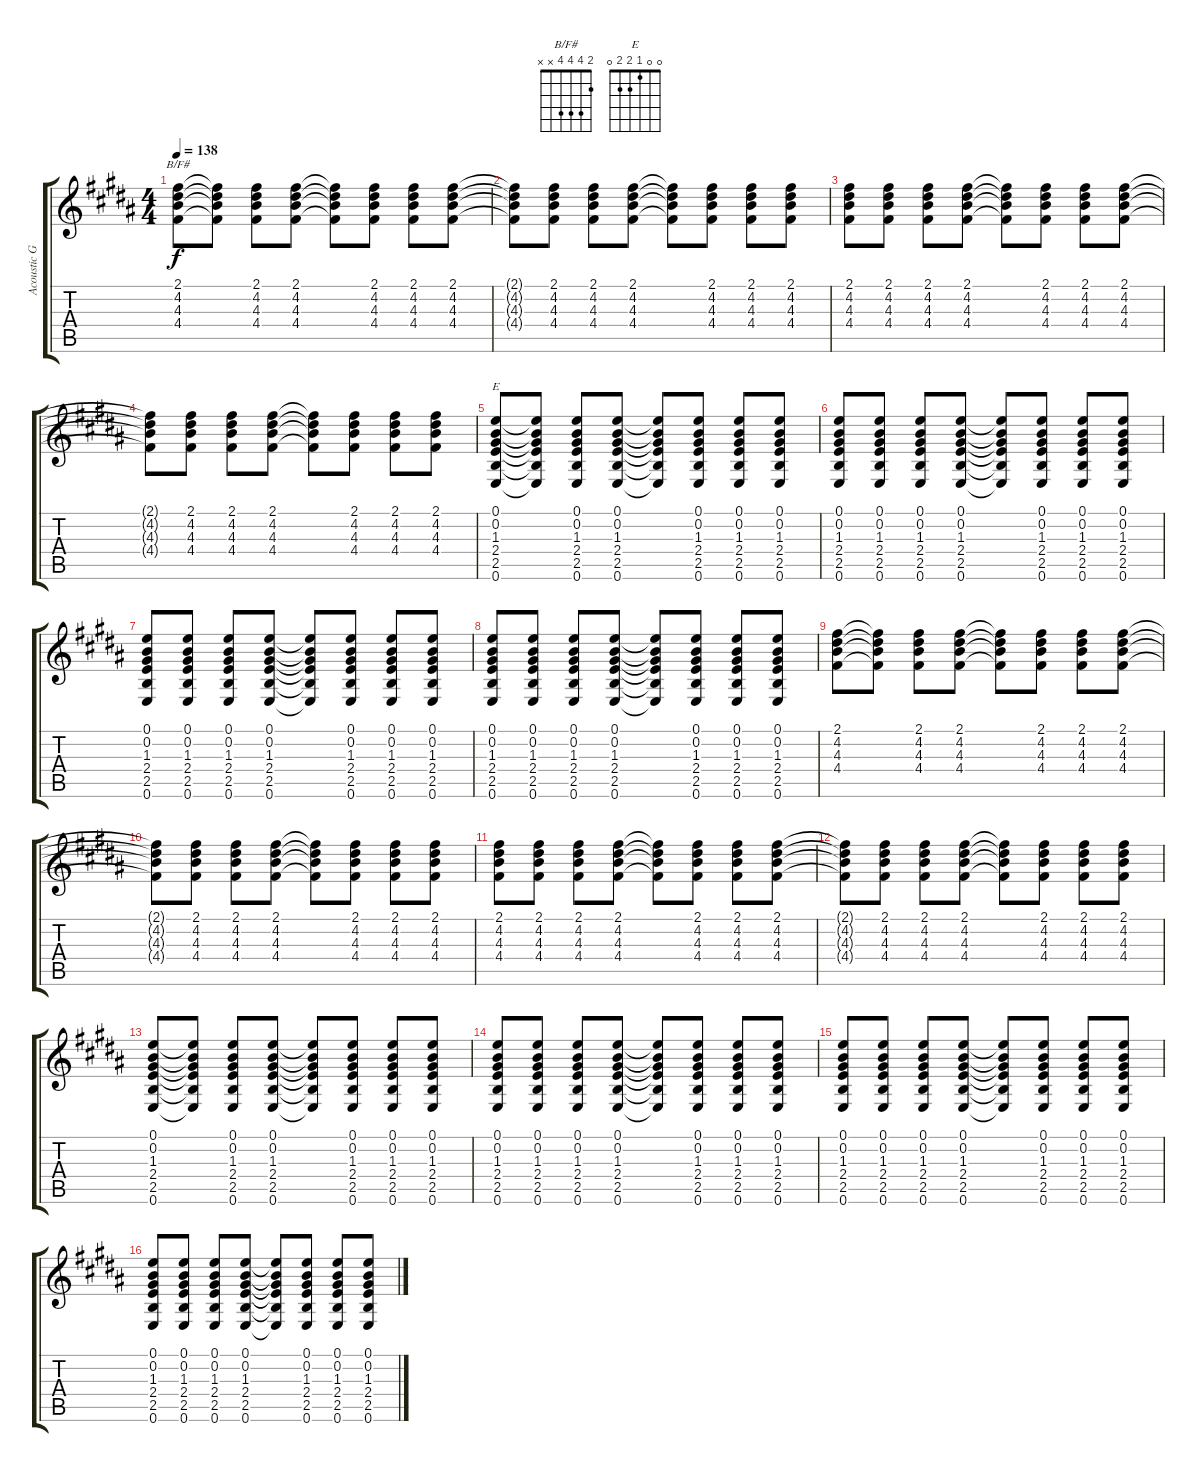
\track ("Acoustic Guitar 2" "Acoustic G") {instrument acousticguitarsteel}
\staff {score tabs}
\tuning (E4 B3 G3 D3 A2 E2) {hide}
\chord ("B/F#" 2 4 4 4 x x)
\chord ("E" 0 0 1 2 2 0)
\ts (4 4)
\tempo 138
\clef g2
\ks b
(2.1 4.2 4.3 4.4).8{ch "B/F#" dy f} (2.1{t} 4.2{t} 4.3{t} 4.4{t}).8 (2.1 4.2 4.3 4.4).8 (2.1 4.2 4.3 4.4).8 (2.1{t} 4.2{t} 4.3{t} 4.4{t}).8 (2.1 4.2 4.3 4.4).8 (2.1 4.2 4.3 4.4).8 (2.1 4.2 4.3 4.4).8 |
(2.1{t} 4.2{t} 4.3{t} 4.4{t}).8 (2.1 4.2 4.3 4.4).8 (2.1 4.2 4.3 4.4).8 (2.1 4.2 4.3 4.4).8 (2.1{t} 4.2{t} 4.3{t} 4.4{t}).8 (2.1 4.2 4.3 4.4).8 (2.1 4.2 4.3 4.4).8 (2.1 4.2 4.3 4.4).8 |
(2.1 4.2 4.3 4.4).8 (2.1 4.2 4.3 4.4).8 (2.1 4.2 4.3 4.4).8 (2.1 4.2 4.3 4.4).8 (2.1{t} 4.2{t} 4.3{t} 4.4{t}).8 (2.1 4.2 4.3 4.4).8 (2.1 4.2 4.3 4.4).8 (2.1 4.2 4.3 4.4).8 |
(2.1{t} 4.2{t} 4.3{t} 4.4{t}).8 (2.1 4.2 4.3 4.4).8 (2.1 4.2 4.3 4.4).8 (2.1 4.2 4.3 4.4).8 (2.1{t} 4.2{t} 4.3{t} 4.4{t}).8 (2.1 4.2 4.3 4.4).8 (2.1 4.2 4.3 4.4).8 (2.1 4.2 4.3 4.4).8 |
(0.1 0.2 1.3 2.4 2.5 0.6).8{ch "E"} (0.1{t} 0.2{t} 1.3{t} 2.4{t} 2.5{t} 0.6{t}).8 (0.1 0.2 1.3 2.4 2.5 0.6).8 (0.1 0.2 1.3 2.4 2.5 0.6).8 (0.1{t} 0.2{t} 1.3{t} 2.4{t} 2.5{t} 0.6{t}).8 (0.1 0.2 1.3 2.4 2.5 0.6).8 (0.1 0.2 1.3 2.4 2.5 0.6).8 (0.1 0.2 1.3 2.4 2.5 0.6).8 |
(0.1 0.2 1.3 2.4 2.5 0.6).8 (0.1 0.2 1.3 2.4 2.5 0.6).8 (0.1 0.2 1.3 2.4 2.5 0.6).8 (0.1 0.2 1.3 2.4 2.5 0.6).8 (0.1{t} 0.2{t} 1.3{t} 2.4{t} 2.5{t} 0.6{t}).8 (0.1 0.2 1.3 2.4 2.5 0.6).8 (0.1 0.2 1.3 2.4 2.5 0.6).8 (0.1 0.2 1.3 2.4 2.5 0.6).8 |
(0.1 0.2 1.3 2.4 2.5 0.6).8 (0.1 0.2 1.3 2.4 2.5 0.6).8 (0.1 0.2 1.3 2.4 2.5 0.6).8 (0.1 0.2 1.3 2.4 2.5 0.6).8 (0.1{t} 0.2{t} 1.3{t} 2.4{t} 2.5{t} 0.6{t}).8 (0.1 0.2 1.3 2.4 2.5 0.6).8 (0.1 0.2 1.3 2.4 2.5 0.6).8 (0.1 0.2 1.3 2.4 2.5 0.6).8 |
(0.1 0.2 1.3 2.4 2.5 0.6).8 (0.1 0.2 1.3 2.4 2.5 0.6).8 (0.1 0.2 1.3 2.4 2.5 0.6).8 (0.1 0.2 1.3 2.4 2.5 0.6).8 (0.1{t} 0.2{t} 1.3{t} 2.4{t} 2.5{t} 0.6{t}).8 (0.1 0.2 1.3 2.4 2.5 0.6).8 (0.1 0.2 1.3 2.4 2.5 0.6).8 (0.1 0.2 1.3 2.4 2.5 0.6).8 |
(2.1 4.2 4.3 4.4).8 (2.1{t} 4.2{t} 4.3{t} 4.4{t}).8 (2.1 4.2 4.3 4.4).8 (2.1 4.2 4.3 4.4).8 (2.1{t} 4.2{t} 4.3{t} 4.4{t}).8 (2.1 4.2 4.3 4.4).8 (2.1 4.2 4.3 4.4).8 (2.1 4.2 4.3 4.4).8 |
(2.1{t} 4.2{t} 4.3{t} 4.4{t}).8 (2.1 4.2 4.3 4.4).8 (2.1 4.2 4.3 4.4).8 (2.1 4.2 4.3 4.4).8 (2.1{t} 4.2{t} 4.3{t} 4.4{t}).8 (2.1 4.2 4.3 4.4).8 (2.1 4.2 4.3 4.4).8 (2.1 4.2 4.3 4.4).8 |
(2.1 4.2 4.3 4.4).8 (2.1 4.2 4.3 4.4).8 (2.1 4.2 4.3 4.4).8 (2.1 4.2 4.3 4.4).8 (2.1{t} 4.2{t} 4.3{t} 4.4{t}).8 (2.1 4.2 4.3 4.4).8 (2.1 4.2 4.3 4.4).8 (2.1 4.2 4.3 4.4).8 |
(2.1{t} 4.2{t} 4.3{t} 4.4{t}).8 (2.1 4.2 4.3 4.4).8 (2.1 4.2 4.3 4.4).8 (2.1 4.2 4.3 4.4).8 (2.1{t} 4.2{t} 4.3{t} 4.4{t}).8 (2.1 4.2 4.3 4.4).8 (2.1 4.2 4.3 4.4).8 (2.1 4.2 4.3 4.4).8 |
(0.1 0.2 1.3 2.4 2.5 0.6).8 (0.1{t} 0.2{t} 1.3{t} 2.4{t} 2.5{t} 0.6{t}).8 (0.1 0.2 1.3 2.4 2.5 0.6).8 (0.1 0.2 1.3 2.4 2.5 0.6).8 (0.1{t} 0.2{t} 1.3{t} 2.4{t} 2.5{t} 0.6{t}).8 (0.1 0.2 1.3 2.4 2.5 0.6).8 (0.1 0.2 1.3 2.4 2.5 0.6).8 (0.1 0.2 1.3 2.4 2.5 0.6).8 |
(0.1 0.2 1.3 2.4 2.5 0.6).8 (0.1 0.2 1.3 2.4 2.5 0.6).8 (0.1 0.2 1.3 2.4 2.5 0.6).8 (0.1 0.2 1.3 2.4 2.5 0.6).8 (0.1{t} 0.2{t} 1.3{t} 2.4{t} 2.5{t} 0.6{t}).8 (0.1 0.2 1.3 2.4 2.5 0.6).8 (0.1 0.2 1.3 2.4 2.5 0.6).8 (0.1 0.2 1.3 2.4 2.5 0.6).8 |
(0.1 0.2 1.3 2.4 2.5 0.6).8 (0.1 0.2 1.3 2.4 2.5 0.6).8 (0.1 0.2 1.3 2.4 2.5 0.6).8 (0.1 0.2 1.3 2.4 2.5 0.6).8 (0.1{t} 0.2{t} 1.3{t} 2.4{t} 2.5{t} 0.6{t}).8 (0.1 0.2 1.3 2.4 2.5 0.6).8 (0.1 0.2 1.3 2.4 2.5 0.6).8 (0.1 0.2 1.3 2.4 2.5 0.6).8 |
(0.1 0.2 1.3 2.4 2.5 0.6).8 (0.1 0.2 1.3 2.4 2.5 0.6).8 (0.1 0.2 1.3 2.4 2.5 0.6).8 (0.1 0.2 1.3 2.4 2.5 0.6).8 (0.1{t} 0.2{t} 1.3{t} 2.4{t} 2.5{t} 0.6{t}).8 (0.1 0.2 1.3 2.4 2.5 0.6).8 (0.1 0.2 1.3 2.4 2.5 0.6).8 (0.1 0.2 1.3 2.4 2.5 0.6).8
